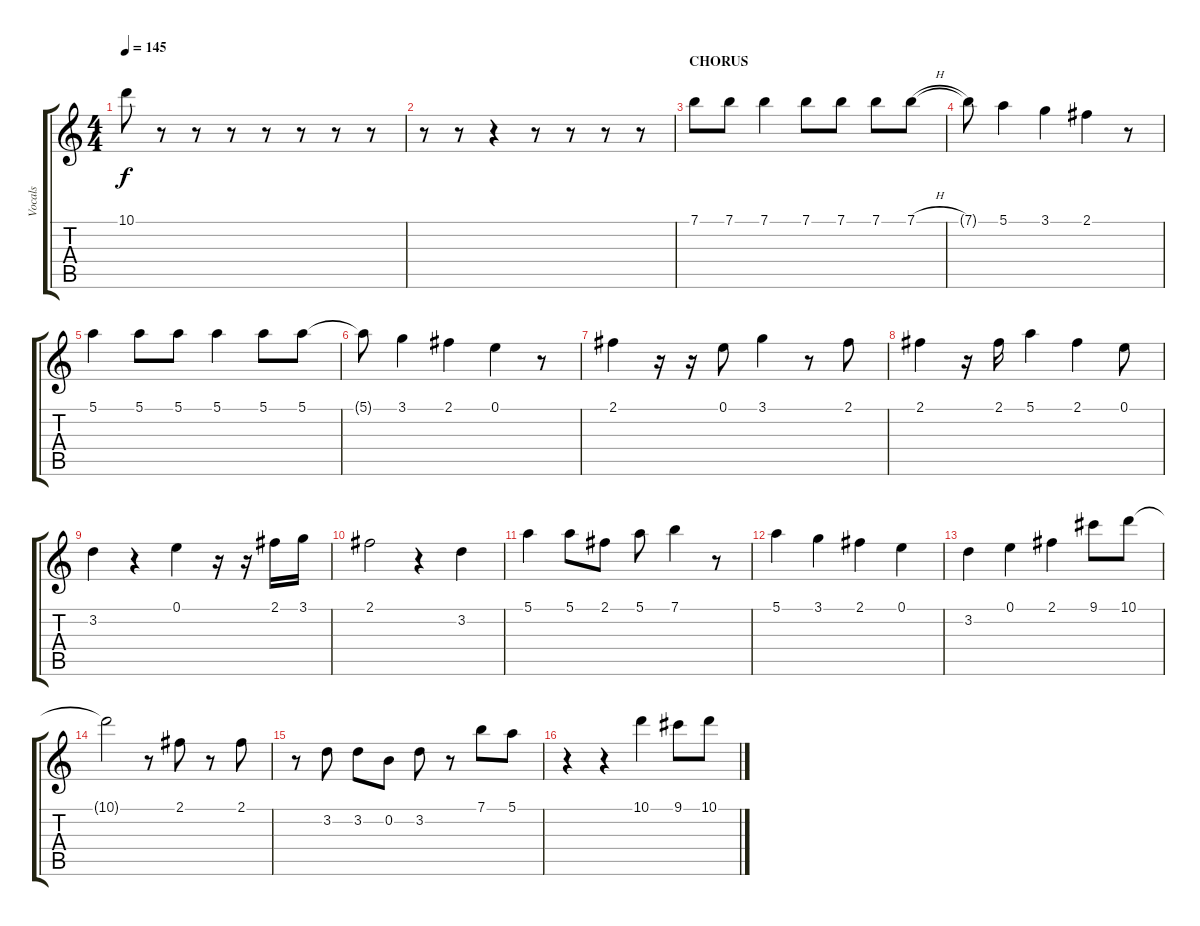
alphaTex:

\track ("Vocals" "Vocals") {instrument acousticguitarnylon}
\staff {score tabs}
\tuning (E4 B3 G3 D3 A2 E2) {hide}
\ts (4 4)
\tempo 145
\clef g2
\ks c
10.1{t}.8{dy f} r.8 r.8 r.8 r.8 r.8 r.8 r.8 |
r.8 r.8 r.4 r.8 r.8 r.8 r.8 |
\section ("" "CHORUS")
7.1.8 7.1.8 7.1.4 7.1.8 7.1.8 7.1.8 7.1{h}.8 |
7.1{t}.8 5.1.4 3.1.4 2.1.4 r.8 |
5.1.4 5.1.8 5.1.8 5.1.4 5.1.8 5.1.8 |
5.1{t}.8 3.1.4 2.1.4 0.1.4 r.8 |
2.1.4 r.16 r.16 0.1.8 3.1.4 r.8 2.1.8 |
2.1.4 r.16 2.1.16 5.1.4 2.1.4 0.1.8 |
3.2.4 r.4 0.1.4 r.16 r.16 2.1.16 3.1.16 |
2.1.2 r.4 3.2.4 |
5.1.4 5.1.8 2.1.8 5.1.8 7.1.4 r.8 |
5.1.4 3.1.4 2.1.4 0.1.4 |
3.2.4 0.1.4 2.1.4 9.1.8 10.1.8 |
10.1{t}.2 r.8 2.1.8 r.8 2.1.8 |
r.8 3.2.8 3.2.8 0.2.8 3.2.8 r.8 7.1.8 5.1.8 |
r.4 r.4 10.1.4 9.1.8 10.1.8
